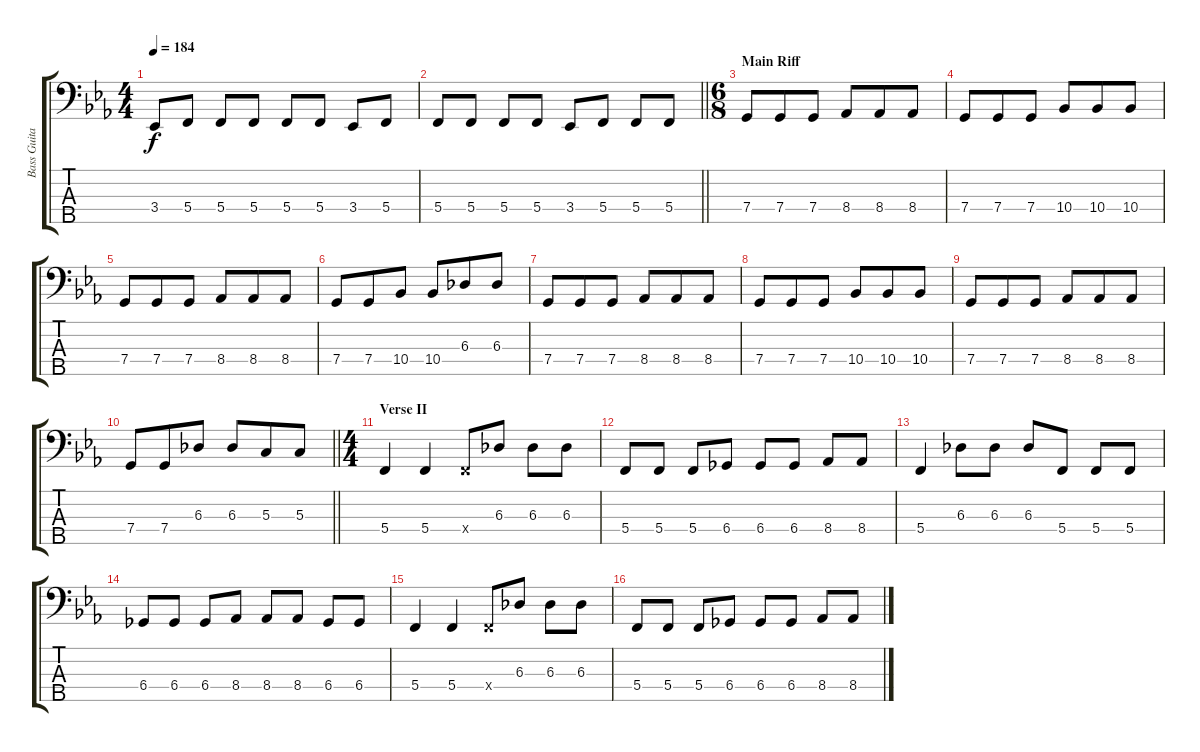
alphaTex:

\track ("Bass Guitar" "Bass Guita") {instrument electricbassfinger}
\staff {score tabs}
\tuning (F2 C2 G1 C1 A0) {hide}
\ts (4 4)
\tempo 184
\clef f4
\ks eb
3.4.8{dy f} 5.4.8 5.4.8 5.4.8 5.4.8 5.4.8 3.4.8 5.4.8 |
\barLineRight lightlight
5.4.8 5.4.8 5.4.8 5.4.8 3.4.8 5.4.8 5.4.8 5.4.8 |
\ts (6 8)
\section ("" "Main Riff")
7.4.8 7.4.8 7.4.8 8.4.8 8.4.8 8.4.8 |
7.4.8 7.4.8 7.4.8 10.4.8 10.4.8 10.4.8 |
7.4.8 7.4.8 7.4.8 8.4.8 8.4.8 8.4.8 |
7.4.8 7.4.8 10.4.8 10.4.8 6.3.8 6.3.8 |
7.4.8 7.4.8 7.4.8 8.4.8 8.4.8 8.4.8 |
7.4.8 7.4.8 7.4.8 10.4.8 10.4.8 10.4.8 |
7.4.8 7.4.8 7.4.8 8.4.8 8.4.8 8.4.8 |
\barLineRight lightlight
7.4.8 7.4.8 6.3.8 6.3.8 5.3.8 5.3.8 |
\ts (4 4)
\section ("" "Verse II")
5.4.4 5.4.4 5.4{x}.8 6.3.8 6.3.8 6.3.8 |
5.4.8 5.4.8 5.4.8 6.4.8 6.4.8 6.4.8 8.4.8 8.4.8 |
5.4.4 6.3.8 6.3.8 6.3.8 5.4.8 5.4.8 5.4.8 |
6.4.8 6.4.8 6.4.8 8.4.8 8.4.8 8.4.8 6.4.8 6.4.8 |
5.4.4 5.4.4 5.4{x}.8 6.3.8 6.3.8 6.3.8 |
5.4.8 5.4.8 5.4.8 6.4.8 6.4.8 6.4.8 8.4.8 8.4.8
